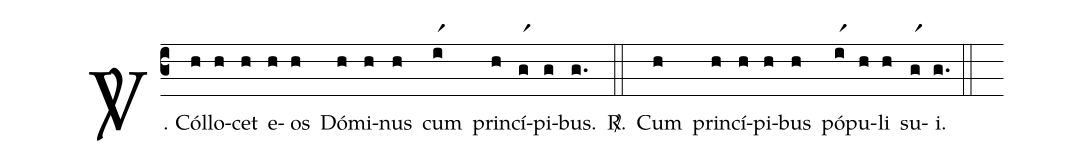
%%
(c3)
<sp>V/</sp>. Cól(h)lo(h)cet(h) e(h)os(h) Dó(h)mi(h)nus(h) cum(ir1) prin(h)cí(gr1)pi(g)bus.(g.) <sp>R/</sp>.(::)
Cum(h) prin(h)cí(h)pi(h)bus(h) pó(ir1)pu(h)li(h) su(gr1)i.(g.) (::)
